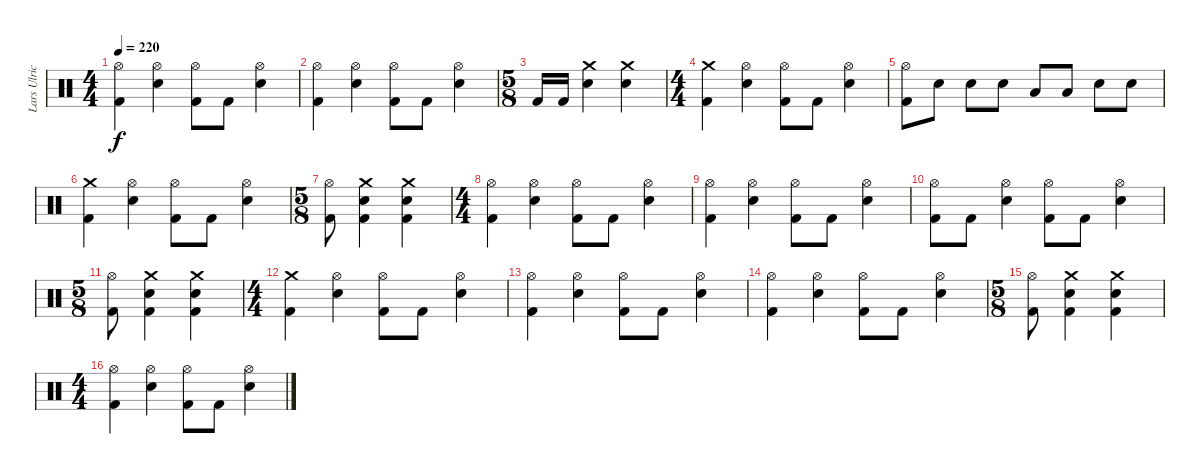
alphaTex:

\track ("Lars Ulrich (Drums)" "Lars Ulric") {instrument percussion}
\staff {score}
\articulation defaults
\ts (4 4)
\tempo 220
\clef neutral
\ks c
("Hi-Hat (open)" "Kick (hit) 2").4{dy f} ("Hi-Hat (open)" "Electric Snare (hit)").4 ("Hi-Hat (open)" "Kick (hit) 2").8 "Kick (hit) 2".8 ("Hi-Hat (open)" "Electric Snare (hit)").4 |
("Hi-Hat (open)" "Kick (hit) 2").4 ("Hi-Hat (open)" "Electric Snare (hit)").4 ("Hi-Hat (open)" "Kick (hit) 2").8 "Kick (hit) 2".8 ("Hi-Hat (open)" "Electric Snare (hit)").4 |
\ts (5 8)
"Kick (hit) 2".16 "Kick (hit) 2".16 ("Crash medium (hit)" "Electric Snare (hit)").4 ("Crash medium (hit)" "Electric Snare (hit)").4 |
\ts (4 4)
("Crash medium (hit)" "Kick (hit) 2").4 ("Hi-Hat (open)" "Electric Snare (hit)").4 ("Hi-Hat (open)" "Kick (hit) 2").8 "Kick (hit) 2".8 ("Hi-Hat (open)" "Electric Snare (hit)").4 |
("Hi-Hat (open)" "Kick (hit) 2").8 "Electric Snare (hit)".8 "Electric Snare (hit)".8 "Electric Snare (hit)".8 "Low Tom (hit)".8 "Low Tom (hit)".8 "Electric Snare (hit)".8 "Electric Snare (hit)".8 |
("Crash medium (hit)" "Kick (hit) 2").4 ("Hi-Hat (open)" "Electric Snare (hit)").4 ("Hi-Hat (open)" "Kick (hit) 2").8 "Kick (hit) 2".8 ("Hi-Hat (open)" "Electric Snare (hit)").4 |
\ts (5 8)
("Hi-Hat (open)" "Kick (hit) 2").8 ("Crash medium (hit)" "Electric Snare (hit)" "Kick (hit) 2").4 ("Crash medium (hit)" "Electric Snare (hit)" "Kick (hit) 2").4 |
\ts (4 4)
("Hi-Hat (open)" "Kick (hit) 2").4 ("Hi-Hat (open)" "Electric Snare (hit)").4 ("Hi-Hat (open)" "Kick (hit) 2").8 "Kick (hit) 2".8 ("Hi-Hat (open)" "Electric Snare (hit)").4 |
("Hi-Hat (open)" "Kick (hit) 2").4 ("Hi-Hat (open)" "Electric Snare (hit)").4 ("Hi-Hat (open)" "Kick (hit) 2").8 "Kick (hit) 2".8 ("Hi-Hat (open)" "Electric Snare (hit)").4 |
("Hi-Hat (open)" "Kick (hit) 2").8 "Kick (hit) 2".8 ("Hi-Hat (open)" "Electric Snare (hit)").4 ("Hi-Hat (open)" "Kick (hit) 2").8 "Kick (hit) 2".8 ("Hi-Hat (open)" "Electric Snare (hit)").4 |
\ts (5 8)
("Hi-Hat (open)" "Kick (hit) 2").8 ("Crash medium (hit)" "Electric Snare (hit)" "Kick (hit) 2").4 ("Crash medium (hit)" "Electric Snare (hit)" "Kick (hit) 2").4 |
\ts (4 4)
("Crash medium (hit)" "Kick (hit) 2").4 ("Hi-Hat (open)" "Electric Snare (hit)").4 ("Hi-Hat (open)" "Kick (hit) 2").8 "Kick (hit) 2".8 ("Hi-Hat (open)" "Electric Snare (hit)").4 |
("Hi-Hat (open)" "Kick (hit) 2").4 ("Hi-Hat (open)" "Electric Snare (hit)").4 ("Hi-Hat (open)" "Kick (hit) 2").8 "Kick (hit) 2".8 ("Hi-Hat (open)" "Electric Snare (hit)").4 |
("Hi-Hat (open)" "Kick (hit) 2").4 ("Hi-Hat (open)" "Electric Snare (hit)").4 ("Hi-Hat (open)" "Kick (hit) 2").8 "Kick (hit) 2".8 ("Hi-Hat (open)" "Electric Snare (hit)").4 |
\ts (5 8)
("Hi-Hat (open)" "Kick (hit) 2").8 ("Crash medium (hit)" "Electric Snare (hit)" "Kick (hit) 2").4 ("Crash medium (hit)" "Electric Snare (hit)" "Kick (hit) 2").4 |
\ts (4 4)
("Hi-Hat (open)" "Kick (hit) 2").4 ("Hi-Hat (open)" "Electric Snare (hit)").4 ("Hi-Hat (open)" "Kick (hit) 2").8 "Kick (hit) 2".8 ("Hi-Hat (open)" "Electric Snare (hit)").4
